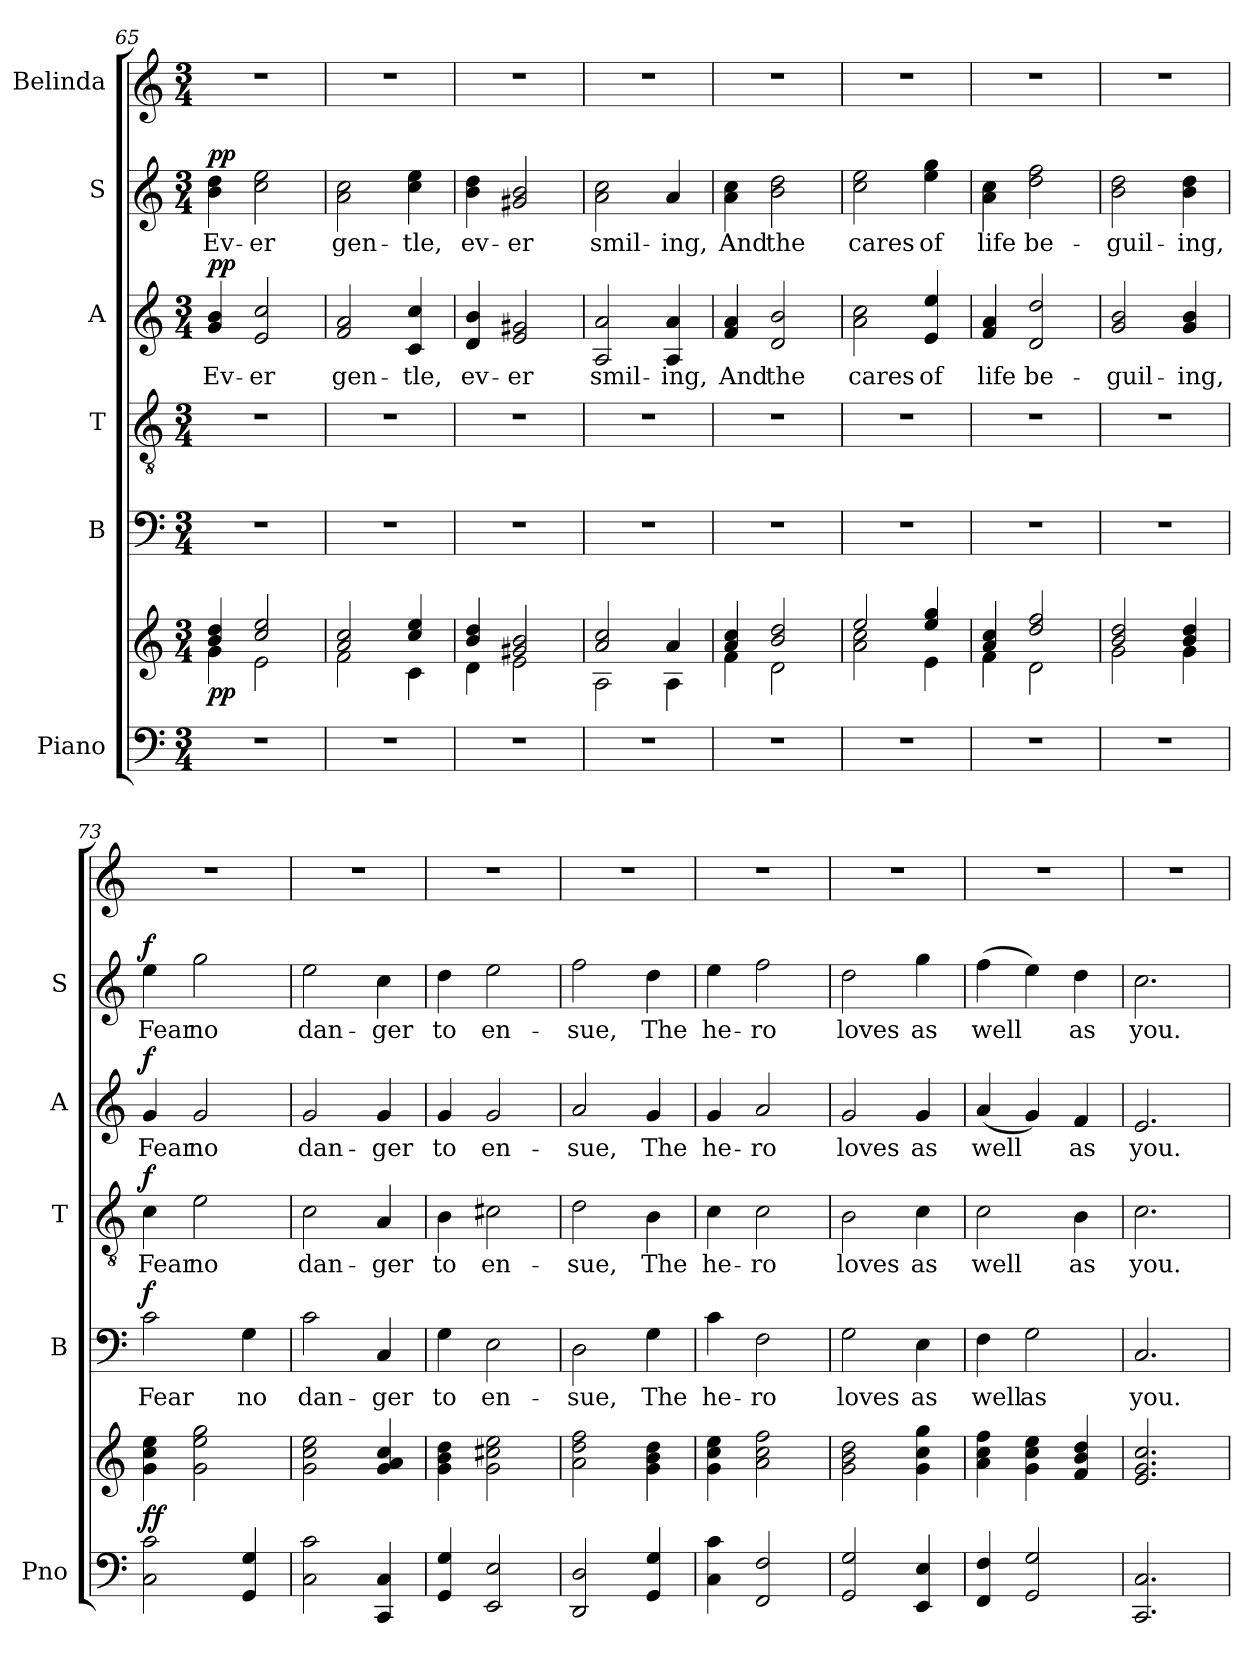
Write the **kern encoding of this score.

**kern	**kern	**dynam	**kern	**text	**dynam	**kern	**text	**dynam	**kern	**text	**dynam	**kern	**text	**dynam	**kern
*part6	*part6	*part6	*part5	*part5	*part5	*part4	*part4	*part4	*part3	*part3	*part3	*part2	*part2	*part2	*part1
*staff7	*staff6	*staff6/7	*staff5	*staff5	*staff5	*staff4	*staff4	*staff4	*staff3	*staff3	*staff3	*staff2	*staff2	*staff2	*staff1
*I"Piano	*	*	*I"B	*	*	*I"T	*	*	*I"A	*	*	*I"S	*	*	*I"Belinda
*I'Pno	*	*	*I'B	*	*	*I'T	*	*	*I'A	*	*	*I'S	*	*	*
!!LO:PB:g=z
*clefF4	*clefG2	*	*clefF4	*	*	*clefGv2	*	*	*clefG2	*	*	*clefG2	*	*	*clefG2
*k[]	*k[]	*	*k[]	*	*	*k[]	*	*	*k[]	*	*	*k[]	*	*	*k[]
*M3/4	*M3/4	*	*M3/4	*	*	*M3/4	*	*	*M3/4	*	*	*M3/4	*	*	*M3/4
=65	=65	=65	=65	=65	=65	=65	=65	=65	=65	=65	=65	=65	=65	=65	=65
*	*^	*	*	*	*	*	*	*	*	*	*	*	*	*	*
!	!	!	!LO:DY:b	!	!	!	!	!	!	!	!LO:LY:b	!LO:DY:a	!	!LO:LY:b	!LO:DY:a	!
2.r	4b/ 4dd/	4g\	pp	2.r	.	.	2.r	.	.	4g/ 4b!/	Ev-	pp	4b!\ 4dd\	Ev-	pp	2.r
!	!	!	!	!	!	!	!	!	!	!	!LO:LY:b	!	!	!LO:LY:b	!	!
.	2cc/ 2ee/	2e\	.	.	.	.	.	.	.	2e/ 2cc!/	-er	.	2cc!\ 2ee\	-er	.	.
=66	=66	=66	=66	=66	=66	=66	=66	=66	=66	=66	=66	=66	=66	=66	=66	=66
!	!	!	!	!	!	!	!	!	!	!	!LO:LY:b	!	!	!LO:LY:b	!	!
2.r	2a/ 2cc/	2f\	.	2.r	.	.	2.r	.	.	2f/ 2a!/	gen-	.	2a!\ 2cc\	gen-	.	2.r
!	!	!	!	!	!	!	!	!	!	!	!LO:LY:b	!	!	!LO:LY:b	!	!
.	4cc/ 4ee/	4c\	.	.	.	.	.	.	.	4c/ 4cc!/	-tle,	.	4cc!\ 4ee\	-tle,	.	.
=67	=67	=67	=67	=67	=67	=67	=67	=67	=67	=67	=67	=67	=67	=67	=67	=67
!	!	!	!	!	!	!	!	!	!	!	!LO:LY:b	!	!	!LO:LY:b	!	!
2.r	4b/ 4dd/	4d\	.	2.r	.	.	2.r	.	.	4d/ 4b!/	ev-	.	4b!\ 4dd\	ev-	.	2.r
!	!	!	!	!	!	!	!	!	!	!	!LO:LY:b	!	!	!LO:LY:b	!	!
.	2g#X/ 2b/	2e\	.	.	.	.	.	.	.	2e/ 2g#X!/	-er	.	2g#X!/ 2b/	-er	.	.
=68	=68	=68	=68	=68	=68	=68	=68	=68	=68	=68	=68	=68	=68	=68	=68	=68
!	!	!	!	!	!	!	!	!	!	!	!LO:LY:b	!	!	!LO:LY:b	!	!
2.r	2a/ 2cc/	2A\	.	2.r	.	.	2.r	.	.	2A/ 2a!/	smil-	.	2a!\ 2cc\	smil-	.	2.r
!	!	!	!	!	!	!	!	!	!	!	!LO:LY:b	!	!	!LO:LY:b	!	!
.	4a/	4A\	.	.	.	.	.	.	.	4A/ 4a!/	-ing,	.	4a/	-ing,	.	.
=69	=69	=69	=69	=69	=69	=69	=69	=69	=69	=69	=69	=69	=69	=69	=69	=69
!	!	!	!	!	!	!	!	!	!	!	!LO:LY:b	!	!	!LO:LY:b	!	!
2.r	4a/ 4cc/	4f\	.	2.r	.	.	2.r	.	.	4f/ 4a!/	And	.	4a!\ 4cc\	And	.	2.r
!	!	!	!	!	!	!	!	!	!	!	!LO:LY:b	!	!	!LO:LY:b	!	!
.	2b/ 2dd/	2d\	.	.	.	.	.	.	.	2d/ 2b!/	the	.	2b!\ 2dd\	the	.	.
=70	=70	=70	=70	=70	=70	=70	=70	=70	=70	=70	=70	=70	=70	=70	=70	=70
!	!	!	!	!	!	!	!	!	!	!	!LO:LY:b	!	!	!LO:LY:b	!	!
2.r	2ee/	2a\ 2cc\	.	2.r	.	.	2.r	.	.	2a\ 2cc!\	cares	.	2cc!\ 2ee\	cares	.	2.r
!	!	!	!	!	!	!	!	!	!	!	!LO:LY:b	!	!	!LO:LY:b	!	!
.	4ee/ 4gg/	4e\	.	.	.	.	.	.	.	4e/ 4ee!/	of	.	4ee!\ 4gg\	of	.	.
=71	=71	=71	=71	=71	=71	=71	=71	=71	=71	=71	=71	=71	=71	=71	=71	=71
!	!	!	!	!	!	!	!	!	!	!	!LO:LY:b	!	!	!LO:LY:b	!	!
2.r	4a/ 4cc/	4f\	.	2.r	.	.	2.r	.	.	4f/ 4a!/	life	.	4a!\ 4cc\	life	.	2.r
!	!	!	!	!	!	!	!	!	!	!	!LO:LY:b	!	!	!LO:LY:b	!	!
.	2dd/ 2ff/	2d\	.	.	.	.	.	.	.	2d/ 2dd!/	be-	.	2dd!\ 2ff\	be-	.	.
=72	=72	=72	=72	=72	=72	=72	=72	=72	=72	=72	=72	=72	=72	=72	=72	=72
!	!	!	!	!	!	!	!	!	!	!	!LO:LY:b	!	!	!LO:LY:b	!	!
2.r	2b/ 2dd/	2g\	.	2.r	.	.	2.r	.	.	2g/ 2b!/	-guil-	.	2b!\ 2dd\	-guil-	.	2.r
!	!	!	!	!	!	!	!	!	!	!	!LO:LY:b	!	!	!LO:LY:b	!	!
.	4b/ 4dd/	4g\	.	.	.	.	.	.	.	4g/ 4b!/	-ing,	.	4b!\ 4dd\	-ing,	.	.
!!LO:LB:g=z
=73	=73	=73	=73	=73	=73	=73	=73	=73	=73	=73	=73	=73	=73	=73	=73	=73
!	!	!	!LO:DY:a=2	!	!LO:LY:b	!	!	!LO:LY:b	!	!	!LO:LY:b	!	!	!LO:LY:b	!	!
!	!	!	!LO:DY:n=1:a	!	!	!LO:DY:a	!	!	!LO:DY:a	!	!	!LO:DY:a	!	!	!LO:DY:a	!
*	*v	*v	*	*	*	*	*	*	*	*	*	*	*	*	*	*
2C\ 2c\	4g\ 4cc\ 4ee\	f f	2c\	Fear	f	4c\	Fear	f	4g/	Fear	f	4ee\	Fear	f	2.r
!	!	!	!	!	!	!	!LO:LY:b	!	!	!LO:LY:b	!	!	!LO:LY:b	!	!
.	2g\ 2ee\ 2gg\	.	.	.	.	2e\	no	.	2g/	no	.	2gg\	no	.	.
!	!	!	!	!LO:LY:b	!	!	!	!	!	!	!	!	!	!	!
4GG/ 4G/	.	.	4G\	no	.	.	.	.	.	.	.	.	.	.	.
=74	=74	=74	=74	=74	=74	=74	=74	=74	=74	=74	=74	=74	=74	=74	=74
!	!	!	!	!LO:LY:b	!	!	!LO:LY:b	!	!	!LO:LY:b	!	!	!LO:LY:b	!	!
2C\ 2c\	2g\ 2cc\ 2ee\	.	2c\	dan-	.	2c\	dan-	.	2g/	dan-	.	2ee\	dan-	.	2.r
!	!	!	!	!LO:LY:b	!	!	!LO:LY:b	!	!	!LO:LY:b	!	!	!LO:LY:b	!	!
4CC/ 4C/	4g/ 4a/ 4cc/	.	4C/	-ger	.	4A/	-ger	.	4g/	-ger	.	4cc\	-ger	.	.
=75	=75	=75	=75	=75	=75	=75	=75	=75	=75	=75	=75	=75	=75	=75	=75
!	!	!	!	!LO:LY:b	!	!	!LO:LY:b	!	!	!LO:LY:b	!	!	!LO:LY:b	!	!
4GG/ 4G/	4g\ 4b\ 4dd\	.	4G\	to	.	4B\	to	.	4g/	to	.	4dd\	to	.	2.r
!	!	!	!	!LO:LY:b	!	!	!LO:LY:b	!	!	!LO:LY:b	!	!	!LO:LY:b	!	!
2EE/ 2E/	2g\ 2cc#X\ 2ee\	.	2E\	en-	.	2c#X\	en-	.	2g/	en-	.	2ee\	en-	.	.
=76	=76	=76	=76	=76	=76	=76	=76	=76	=76	=76	=76	=76	=76	=76	=76
!	!	!	!	!LO:LY:b	!	!	!LO:LY:b	!	!	!LO:LY:b	!	!	!LO:LY:b	!	!
2DD/ 2D/	2a\ 2dd\ 2ff\	.	2D\	-sue,	.	2d\	-sue,	.	2a/	-sue,	.	2ff\	-sue,	.	2.r
!	!	!	!	!LO:LY:b	!	!	!LO:LY:b	!	!	!LO:LY:b	!	!	!LO:LY:b	!	!
4GG/ 4G/	4g\ 4b\ 4dd\	.	4G\	The	.	4B\	The	.	4g/	The	.	4dd\	The	.	.
=77	=77	=77	=77	=77	=77	=77	=77	=77	=77	=77	=77	=77	=77	=77	=77
!	!	!	!	!LO:LY:b	!	!	!LO:LY:b	!	!	!LO:LY:b	!	!	!LO:LY:b	!	!
4C\ 4c\	4g\ 4cc\ 4ee\	.	4c\	he-	.	4c\	he-	.	4g/	he-	.	4ee\	he-	.	2.r
!	!	!	!	!LO:LY:b	!	!	!LO:LY:b	!	!	!LO:LY:b	!	!	!LO:LY:b	!	!
2FF/ 2F/	2a\ 2cc\ 2ff\	.	2F\	-ro	.	2c\	-ro	.	2a/	-ro	.	2ff\	-ro	.	.
=78	=78	=78	=78	=78	=78	=78	=78	=78	=78	=78	=78	=78	=78	=78	=78
!	!	!	!	!LO:LY:b	!	!	!LO:LY:b	!	!	!LO:LY:b	!	!	!LO:LY:b	!	!
2GG/ 2G/	2g\ 2b\ 2dd\	.	2G\	loves	.	2B\	loves	.	2g/	loves	.	2dd\	loves	.	2.r
!	!	!	!	!LO:LY:b	!	!	!LO:LY:b	!	!	!LO:LY:b	!	!	!LO:LY:b	!	!
4EE/ 4E/	4g\ 4cc\ 4gg\	.	4E\	as	.	4c\	as	.	4g/	as	.	4gg\	as	.	.
=79	=79	=79	=79	=79	=79	=79	=79	=79	=79	=79	=79	=79	=79	=79	=79
!	!	!	!	!LO:LY:b	!	!	!LO:LY:b	!	!	!LO:LY:b	!	!	!LO:LY:b	!	!
4FF/ 4F/	4a\ 4cc\ 4ff\	.	4F\	well	.	2c\	well	.	(<4a/	well	.	(>4ff\	well	.	2.r
!	!	!	!	!LO:LY:b	!	!	!	!	!	!	!	!	!	!	!
2GG/ 2G/	4g\ 4cc\ 4ee\	.	2G\	as	.	.	.	.	4g/)	.	.	4ee\)	.	.	.
!	!	!	!	!	!	!	!LO:LY:b	!	!	!LO:LY:b	!	!	!LO:LY:b	!	!
.	4f/ 4b/ 4dd/	.	.	.	.	4B\	as	.	4f/	as	.	4dd\	as	.	.
=80	=80	=80	=80	=80	=80	=80	=80	=80	=80	=80	=80	=80	=80	=80	=80
!	!	!	!	!LO:LY:b	!	!	!LO:LY:b	!	!	!LO:LY:b	!	!	!LO:LY:b	!	!
2.CC/ 2.C/	2.e/ 2.g/ 2.cc/	.	2.C/	you.	.	2.c\	you.	.	2.e/	you.	.	2.cc\	you.	.	2.r
=	=	=	=	=	=	=	=	=	=	=	=	=	=	=	=
*-	*-	*-	*-	*-	*-	*-	*-	*-	*-	*-	*-	*-	*-	*-	*-
